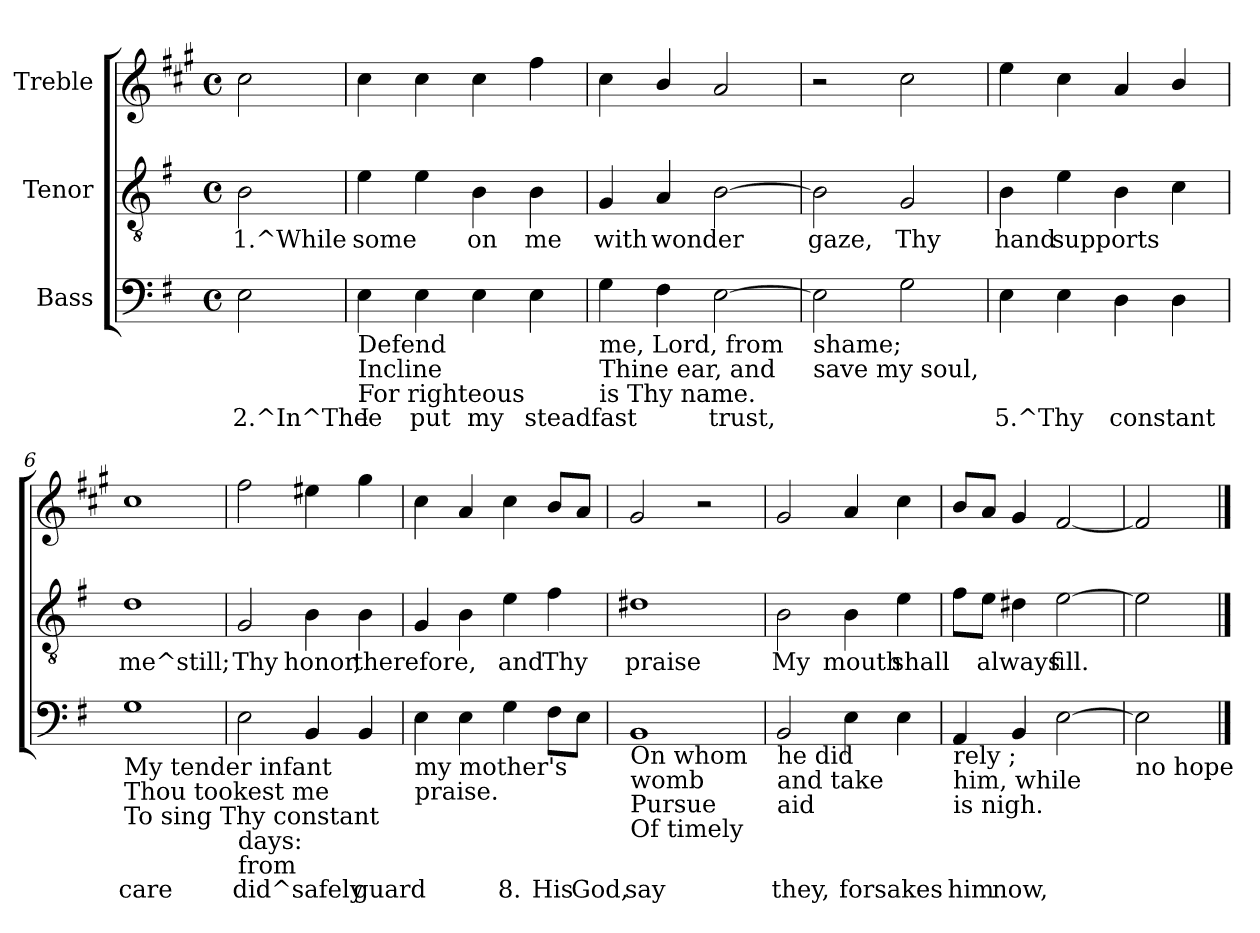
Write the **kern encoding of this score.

**kern	**text	**kern	**text	**kern
*part3	*part3	*part2	*part2	*part1
*staff3	*staff3	*staff2	*staff2	*staff1
*I"Bass	*	*I"Tenor	*	*I"Treble
!!LO:PB:g=z
*stria5	*	*stria5	*	*stria5
*clefF4	*	*clefGv2	*	*clefG2
*	*	*	*	*ITrd1c2
*k[f#]	*	*k[f#]	*	*k[f#]
*G:	*	*G:	*	*G:
*M4/4	*	*M4/4	*	*M4/4
*met(c)	*	*met(c)	*	*met(c)
=1	=1	=1	=1	=1
!	!LO:LY:b:rj	!	!LO:LY:b:rj	!
2E\	2.^In^Thee	2B\	1.^While	2b\
=2	=2	=2	=2	=2
!LO:TX:b:t=Defend	!	!	!	!
!LO:TX:b:t=Incline	!	!	!	!
!LO:TX:b:t=For righteous	!	!	!	!
!	!LO:LY:b:rj	!	!LO:LY:b:rj	!
4E\	I	4e\	some	4b\
!	!LO:LY:b:rj	!	!LO:LY:b:rj	!
4E\	put	4e\	.	4b\
!	!LO:LY:b:rj	!	!LO:LY:b:rj	!
4E\	my	4B\	on	4b\
!	!LO:LY:b:rj	!	!LO:LY:b:rj	!
4E\	steadfast	4B\	me	4ee\
=3	=3	=3	=3	=3
!LO:TX:b:t=me, Lord, from	!	!	!	!
!LO:TX:b:t=Thine ear, and	!	!	!	!
!LO:TX:b:t=is Thy name.	!	!	!	!
!	!LO:LY:b:rj	!	!LO:LY:b:rj	!
4G\	.	4G/	with	4b\
!	!LO:LY:b:rj	!	!LO:LY:b:rj	!
4F#\	.	4A/	wonder	4a/
!	!LO:LY:b:rj	!	!LO:LY:b:rj	!
[>2E\	trust,	[>2B\	.	2g/
=4	=4	=4	=4	=4
!LO:TX:b:t=shame;	!	!	!	!
!LO:TX:b:t=save my soul,	!	!	!	!
!	!LO:LY:b:rj	!	!LO:LY:b:rj	!
2E\]	.	2B\]	gaze,	2r
!	!LO:LY:b:rj	!	!LO:LY:b:rj	!
2G\	.	2G/	Thy	2b\
=5	=5	=5	=5	=5
!	!LO:LY:b:rj	!	!LO:LY:b:rj	!
4E\	5.^Thy	4B\	hand	4dd>\
!	!LO:LY:b:rj	!	!LO:LY:b:rj	!
4E\	.	4e\	supports	4b\
!	!LO:LY:b:rj	!	!LO:LY:b:rj	!
4D\	constant	4B\	.	4g/
!	!LO:LY:b:rj	!	!LO:LY:b:rj	!
4D\	.	4c\	.	4a/
=6	=6	=6	=6	=6
!LO:TX:b:t=My tender infant	!	!	!	!
!LO:TX:b:t=Thou tookest me	!	!	!	!
!LO:TX:b:t=To sing Thy constant	!	!	!	!
!	!LO:LY:b:rj	!	!LO:LY:b:rj	!
1G	care	1d	me^still;	1b
!!LO:LB:g=z
=7	=7	=7	=7	=7
!LO:TX:b:t=days&colon;	!	!	!	!
!LO:TX:b:t=from	!	!	!	!
!	!LO:LY:b:rj	!	!LO:LY:b:rj	!
2E\	did^safely	2G/	Thy	2ee\
!	!LO:LY:b:rj	!	!LO:LY:b:rj	!
4BB/	.	4B\	honor,	4dd#X\
!	!LO:LY:b:rj	!	!LO:LY:b:rj	!
4BB/	guard	4B\	therefore,	4ff#\
=8	=8	=8	=8	=8
!LO:TX:b:t=my mother's	!	!	!	!
!LO:TX:b:t=praise.	!	!	!	!
!	!LO:LY:b:rj	!	!LO:LY:b:rj	!
4E\	.	4G/	.	4b\
!	!LO:LY:b:rj	!	!LO:LY:b:rj	!
4E\	.	4B\	.	4g/
!	!LO:LY:b:rj	!	!LO:LY:b:rj	!
4G\	8.	4e\	and	4b\
!	!LO:LY:b:rj	!	!LO:LY:b:rj	!
8F#\L	His	4f#\	Thy	8a/L
!	!LO:LY:b:rj	!	!	!
8E\J	God,	.	.	8g/J
=9	=9	=9	=9	=9
!LO:TX:b:t=On whom	!	!	!	!
!LO:TX:b:t=womb	!	!	!	!
!LO:TX:b:t=Pursue	!	!	!	!
!LO:TX:b:t=Of timely	!	!	!	!
!	!LO:LY:b:rj	!	!LO:LY:b:rj	!
1BB	say	1d#X	praise	2f#/
.	.	.	.	2r
=10	=10	=10	=10	=10
!LO:TX:b:t=he did	!	!	!	!
!LO:TX:b:t=and take	!	!	!	!
!LO:TX:b:t=aid	!	!	!	!
!	!LO:LY:b:rj	!	!LO:LY:b:rj	!
2BB/	they,	2B\	My	2f#>/
!	!LO:LY:b:rj	!	!LO:LY:b:rj	!
4E\	forsakes	4B\	mouth	4g/
!	!LO:LY:b:rj	!	!LO:LY:b:rj	!
4E\	.	4e\	shall	4b\
=11	=11	=11	=11	=11
!LO:TX:b:t=rely ;	!	!	!	!
!LO:TX:b:t=him, while	!	!	!	!
!LO:TX:b:t=is nigh.	!	!	!	!
!	!LO:LY:b:rj	!	!LO:LY:b:rj	!
4AA/	him	8f#\L	.	8a/L
!	!	!	!LO:LY:b:rj	!
.	.	8e\J	always	8g/J
!	!LO:LY:b:rj	!	!LO:LY:b:rj	!
4BB/	now,	4d#X\	.	4f#/
!	!LO:LY:b:rj	!	!LO:LY:b:rj	!
[>2E\	.	[>2e\	fill.	[<2e/
=12	=12	=12	=12	=12
!LO:TX:b:t=no hope	!	!	!	!
!	!LO:LY:b:rj	!	!LO:LY:b:rj	!
2E\]	.	2e\]	.	2e/]
==	==	==	==	==
*-	*-	*-	*-	*-
